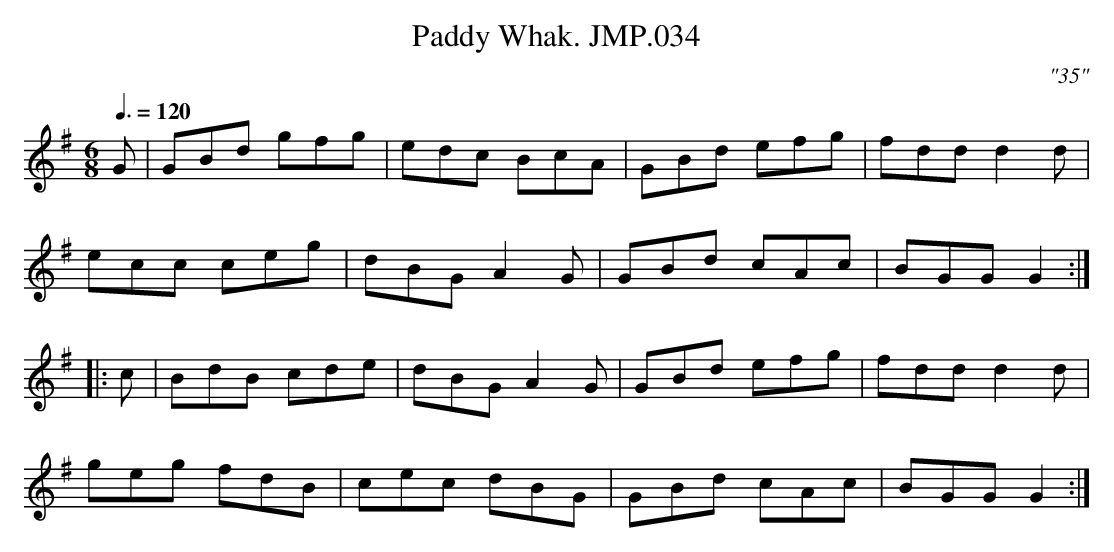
X:1
T:Paddy Whak. JMP.034
M:6/8
L:1/8
Q:3/8=120
C:"35"
K:G Major
G|GBd gfg | edc BcA | GBd efg | fdd d2d |
ecc ceg | dBG A2G |GBd cAc | BGG G2 :|
|: c | BdB cde | dBG A2 G | GBd efg | fdd d2 d |
geg fdB | cec dBG | GBd cAc | BGG G2 :|
